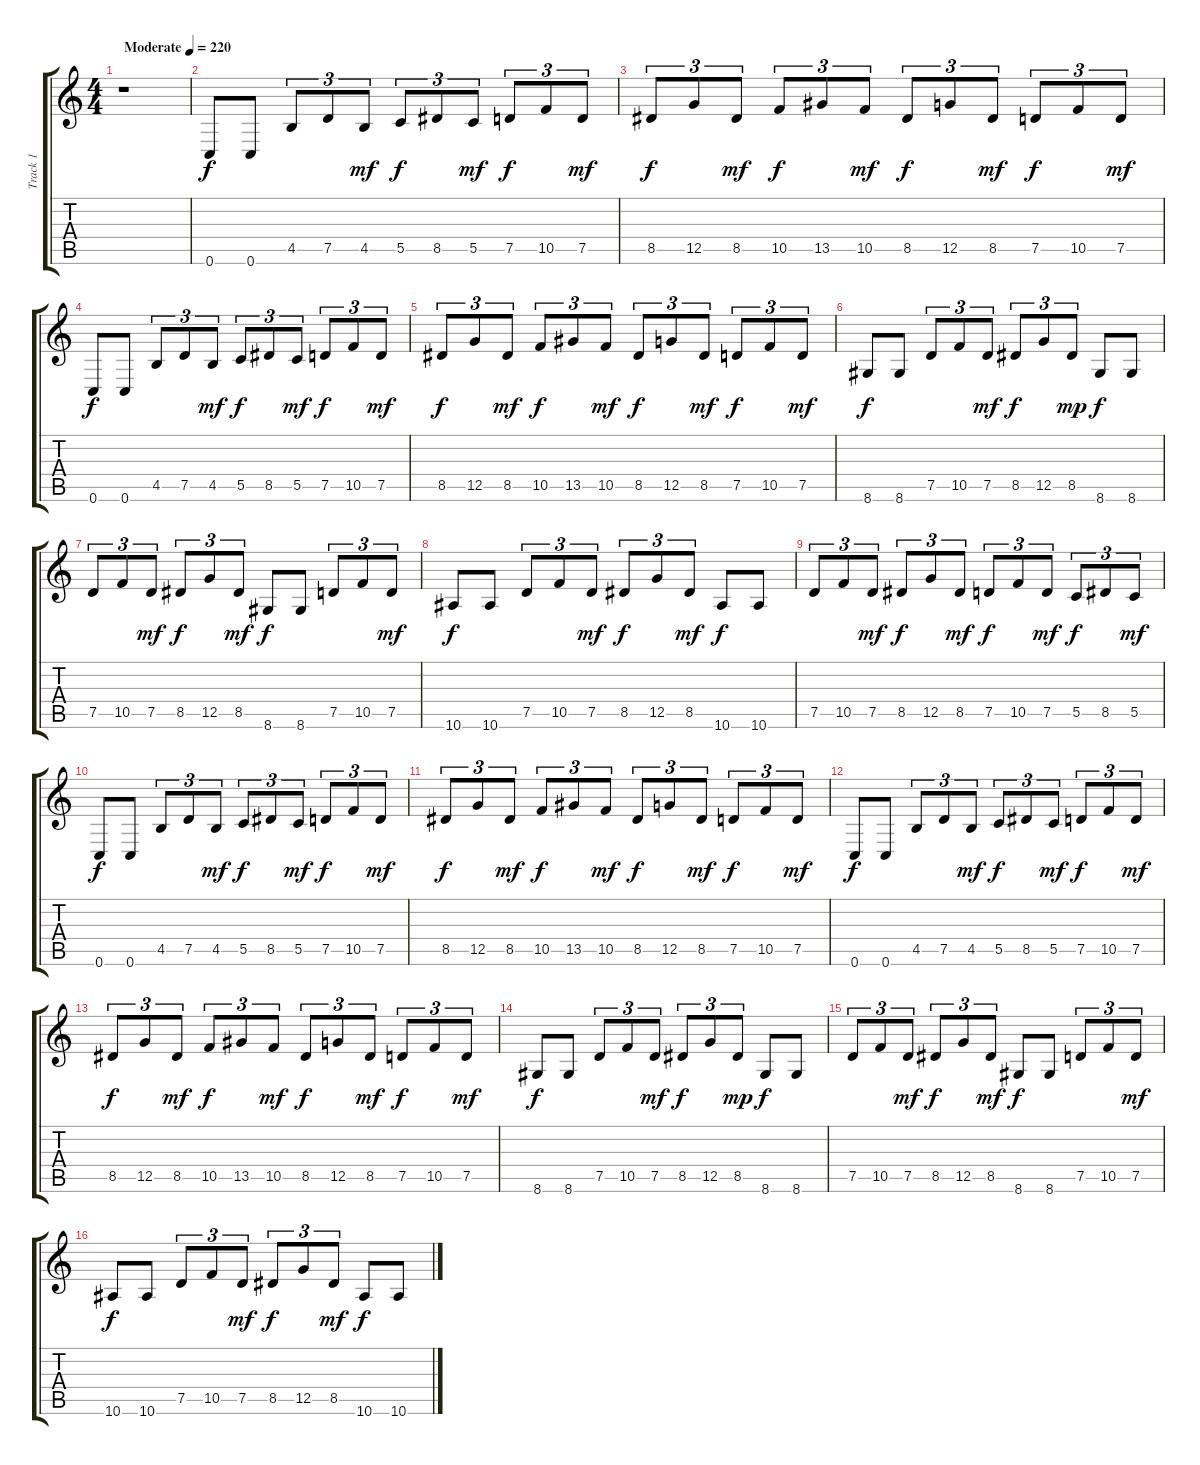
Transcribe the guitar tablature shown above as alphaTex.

\track ("Track 1" "Track 1") {instrument distortionguitar}
\staff {score tabs}
\tuning (D4 A3 F3 C3 G2 C2) {hide}
\ts (4 4)
\tempo (220 "Moderate")
\clef g2
\ks c
r.1{dy f instrument distortionguitar} |
0.6.8 0.6.8 4.5.8{tu (3 2)} 7.5.8{tu (3 2)} 4.5.8{tu (3 2) dy mf} 5.5.8{tu (3 2) dy f} 8.5.8{tu (3 2)} 5.5.8{tu (3 2) dy mf} 7.5.8{tu (3 2) dy f} 10.5.8{tu (3 2)} 7.5.8{tu (3 2) dy mf} |
8.5.8{tu (3 2) dy f} 12.5.8{tu (3 2)} 8.5.8{tu (3 2) dy mf} 10.5.8{tu (3 2) dy f} 13.5.8{tu (3 2)} 10.5.8{tu (3 2) dy mf} 8.5.8{tu (3 2) dy f} 12.5.8{tu (3 2)} 8.5.8{tu (3 2) dy mf} 7.5.8{tu (3 2) dy f} 10.5.8{tu (3 2)} 7.5.8{tu (3 2) dy mf} |
0.6.8{dy f} 0.6.8 4.5.8{tu (3 2)} 7.5.8{tu (3 2)} 4.5.8{tu (3 2) dy mf} 5.5.8{tu (3 2) dy f} 8.5.8{tu (3 2)} 5.5.8{tu (3 2) dy mf} 7.5.8{tu (3 2) dy f} 10.5.8{tu (3 2)} 7.5.8{tu (3 2) dy mf} |
8.5.8{tu (3 2) dy f} 12.5.8{tu (3 2)} 8.5.8{tu (3 2) dy mf} 10.5.8{tu (3 2) dy f} 13.5.8{tu (3 2)} 10.5.8{tu (3 2) dy mf} 8.5.8{tu (3 2) dy f} 12.5.8{tu (3 2)} 8.5.8{tu (3 2) dy mf} 7.5.8{tu (3 2) dy f} 10.5.8{tu (3 2)} 7.5.8{tu (3 2) dy mf} |
8.6.8{dy f} 8.6.8 7.5.8{tu (3 2)} 10.5.8{tu (3 2)} 7.5.8{tu (3 2) dy mf} 8.5.8{tu (3 2) dy f} 12.5.8{tu (3 2)} 8.5.8{tu (3 2) dy mp} 8.6.8{dy f} 8.6.8 |
7.5.8{tu (3 2)} 10.5.8{tu (3 2)} 7.5.8{tu (3 2) dy mf} 8.5.8{tu (3 2) dy f} 12.5.8{tu (3 2)} 8.5.8{tu (3 2) dy mf} 8.6.8{dy f} 8.6.8 7.5.8{tu (3 2)} 10.5.8{tu (3 2)} 7.5.8{tu (3 2) dy mf} |
10.6.8{dy f} 10.6.8 7.5.8{tu (3 2)} 10.5.8{tu (3 2)} 7.5.8{tu (3 2) dy mf} 8.5.8{tu (3 2) dy f} 12.5.8{tu (3 2)} 8.5.8{tu (3 2) dy mf} 10.6.8{dy f} 10.6.8 |
7.5.8{tu (3 2)} 10.5.8{tu (3 2)} 7.5.8{tu (3 2) dy mf} 8.5.8{tu (3 2) dy f} 12.5.8{tu (3 2)} 8.5.8{tu (3 2) dy mf} 7.5.8{tu (3 2) dy f} 10.5.8{tu (3 2)} 7.5.8{tu (3 2) dy mf} 5.5.8{tu (3 2) dy f} 8.5.8{tu (3 2)} 5.5.8{tu (3 2) dy mf} |
0.6.8{dy f} 0.6.8 4.5.8{tu (3 2)} 7.5.8{tu (3 2)} 4.5.8{tu (3 2) dy mf} 5.5.8{tu (3 2) dy f} 8.5.8{tu (3 2)} 5.5.8{tu (3 2) dy mf} 7.5.8{tu (3 2) dy f} 10.5.8{tu (3 2)} 7.5.8{tu (3 2) dy mf} |
8.5.8{tu (3 2) dy f} 12.5.8{tu (3 2)} 8.5.8{tu (3 2) dy mf} 10.5.8{tu (3 2) dy f} 13.5.8{tu (3 2)} 10.5.8{tu (3 2) dy mf} 8.5.8{tu (3 2) dy f} 12.5.8{tu (3 2)} 8.5.8{tu (3 2) dy mf} 7.5.8{tu (3 2) dy f} 10.5.8{tu (3 2)} 7.5.8{tu (3 2) dy mf} |
0.6.8{dy f} 0.6.8 4.5.8{tu (3 2)} 7.5.8{tu (3 2)} 4.5.8{tu (3 2) dy mf} 5.5.8{tu (3 2) dy f} 8.5.8{tu (3 2)} 5.5.8{tu (3 2) dy mf} 7.5.8{tu (3 2) dy f} 10.5.8{tu (3 2)} 7.5.8{tu (3 2) dy mf} |
8.5.8{tu (3 2) dy f} 12.5.8{tu (3 2)} 8.5.8{tu (3 2) dy mf} 10.5.8{tu (3 2) dy f} 13.5.8{tu (3 2)} 10.5.8{tu (3 2) dy mf} 8.5.8{tu (3 2) dy f} 12.5.8{tu (3 2)} 8.5.8{tu (3 2) dy mf} 7.5.8{tu (3 2) dy f} 10.5.8{tu (3 2)} 7.5.8{tu (3 2) dy mf} |
8.6.8{dy f} 8.6.8 7.5.8{tu (3 2)} 10.5.8{tu (3 2)} 7.5.8{tu (3 2) dy mf} 8.5.8{tu (3 2) dy f} 12.5.8{tu (3 2)} 8.5.8{tu (3 2) dy mp} 8.6.8{dy f} 8.6.8 |
7.5.8{tu (3 2)} 10.5.8{tu (3 2)} 7.5.8{tu (3 2) dy mf} 8.5.8{tu (3 2) dy f} 12.5.8{tu (3 2)} 8.5.8{tu (3 2) dy mf} 8.6.8{dy f} 8.6.8 7.5.8{tu (3 2)} 10.5.8{tu (3 2)} 7.5.8{tu (3 2) dy mf} |
10.6.8{dy f} 10.6.8 7.5.8{tu (3 2)} 10.5.8{tu (3 2)} 7.5.8{tu (3 2) dy mf} 8.5.8{tu (3 2) dy f} 12.5.8{tu (3 2)} 8.5.8{tu (3 2) dy mf} 10.6.8{dy f} 10.6.8
